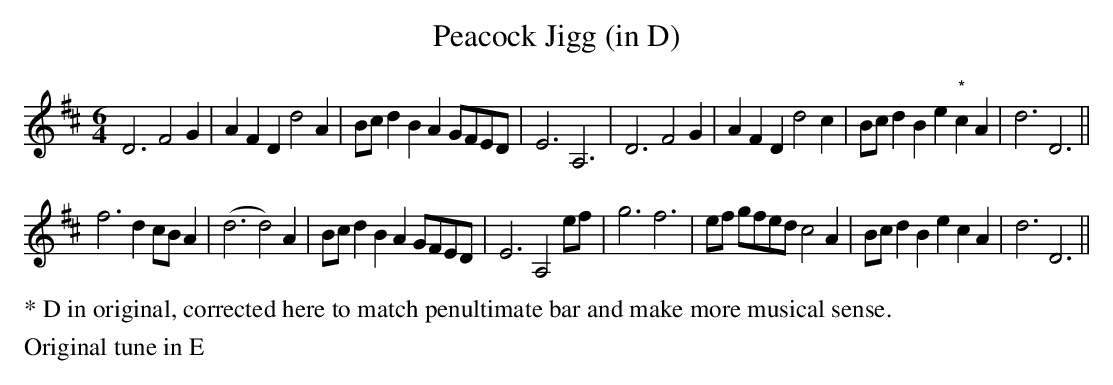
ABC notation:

X:1
T:Peacock Jigg (in D)
M:6/4
L:1/4
K:Dmaj
D3F2G|AFDd2A|B/2c/2dBAG/2F/2E/2D/2|E3A,3|D3F2G|AFDd2c|B/2c/2dBe"*"cA|d3D3||
f3dc/2B/2A|(d3d2)A|B/2c/2dBAG/2F/2E/2D/2|E3A,2e/2f/2|\
g3f3|e/2f/2 g/2f/2e/2d/2c2A|B/2c/2dBecA|d3D3||
